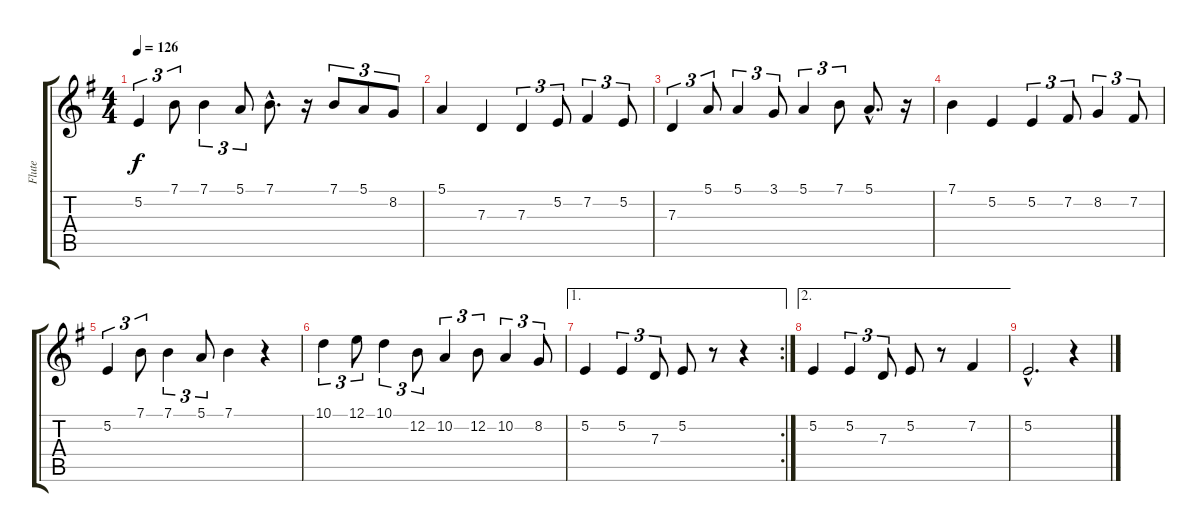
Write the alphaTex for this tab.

\track ("Flute" "Flute") {instrument panflute}
\staff {score tabs}
\tuning (E4 B3 G3 D3 A2 E2) {hide}
\ts (4 4)
\tempo 126
\clef g2
\ks eminor
5.2.4{tu (3 2) dy f} 7.1.8{tu (3 2)} 7.1.4{tu (3 2)} 5.1.8{tu (3 2)} 7.1{hac}.8{d} r.16 7.1.8{tu (3 2)} 5.1.8{tu (3 2)} 8.2.8{tu (3 2)} |
5.1.4 7.3.4 7.3.4{tu (3 2)} 5.2.8{tu (3 2)} 7.2.4{tu (3 2)} 5.2.8{tu (3 2)} |
7.3.4{tu (3 2)} 5.1.8{tu (3 2)} 5.1.4{tu (3 2)} 3.1.8{tu (3 2)} 5.1.4{tu (3 2)} 7.1.8{tu (3 2)} 5.1{hac}.8{d} r.16 |
7.1.4 5.2.4 5.2.4{tu (3 2)} 7.2.8{tu (3 2)} 8.2.4{tu (3 2)} 7.2.8{tu (3 2)} |
5.2.4{tu (3 2)} 7.1.8{tu (3 2)} 7.1.4{tu (3 2)} 5.1.8{tu (3 2)} 7.1.4 r.4 |
10.1.4{tu (3 2)} 12.1.8{tu (3 2)} 10.1.4{tu (3 2)} 12.2.8{tu (3 2)} 10.2.4{tu (3 2)} 12.2.8{tu (3 2)} 10.2.4{tu (3 2)} 8.2.8{tu (3 2)} |
\ae 1
\rc 2
5.2.4 5.2.4{tu (3 2)} 7.3.8{tu (3 2)} 5.2.8 r.8 r.4 |
\ae 2
5.2.4 5.2.4{tu (3 2)} 7.3.8{tu (3 2)} 5.2.8 r.8 7.2.4 |
5.2{hac}.2{d} r.4
